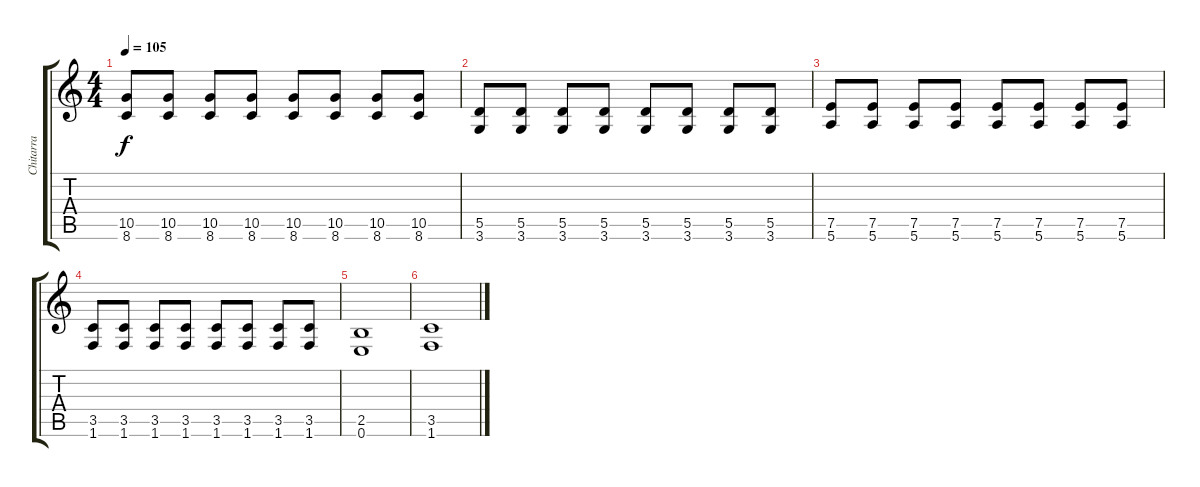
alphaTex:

\track ("Chitarra" "Chitarra") {instrument electricguitarmuted}
\staff {score tabs}
\tuning (E4 B3 G3 D3 A2 E2) {hide}
\ts (4 4)
\tempo 105
\clef g2
\ks c
(10.5 8.6).8{dy f} (10.5 8.6).8 (10.5 8.6).8 (10.5 8.6).8 (10.5 8.6).8 (10.5 8.6).8 (10.5 8.6).8 (10.5 8.6).8 |
(5.5 3.6).8 (5.5 3.6).8 (5.5 3.6).8 (5.5 3.6).8 (5.5 3.6).8 (5.5 3.6).8 (5.5 3.6).8 (5.5 3.6).8 |
(7.5 5.6).8 (7.5 5.6).8 (7.5 5.6).8 (7.5 5.6).8 (7.5 5.6).8 (7.5 5.6).8 (7.5 5.6).8 (7.5 5.6).8 |
(3.5 1.6).8 (3.5 1.6).8 (3.5 1.6).8 (3.5 1.6).8 (3.5 1.6).8 (3.5 1.6).8 (3.5 1.6).8 (3.5 1.6).8 |
(2.5 0.6).1 |
(3.5 1.6).1
